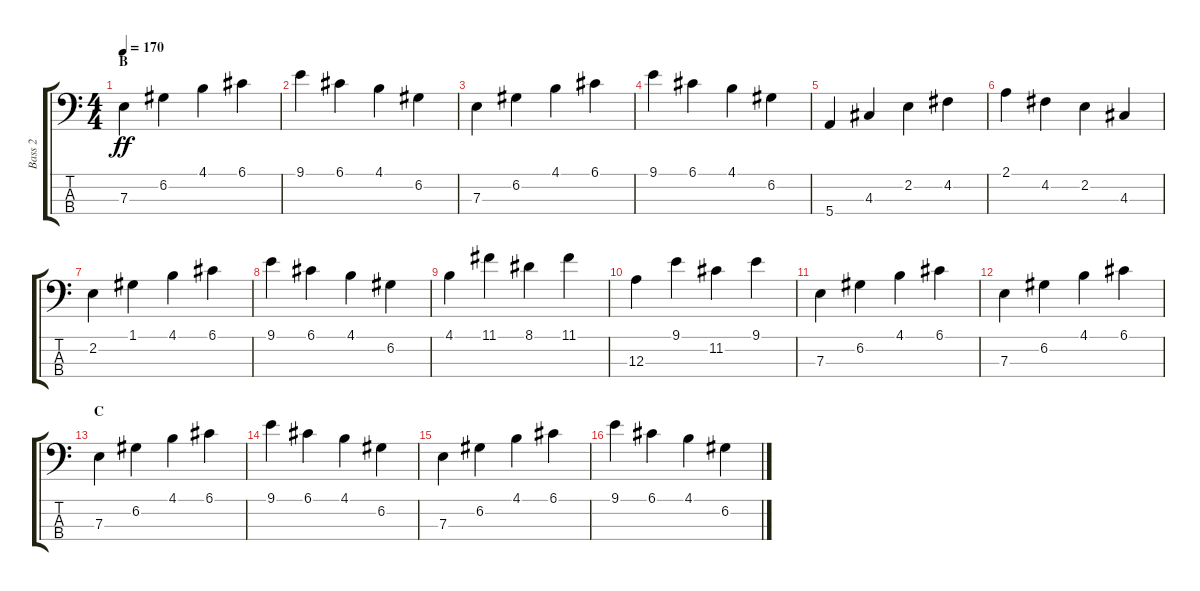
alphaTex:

\track ("Bass 2" "Bass 2") {instrument acousticbass}
\staff {score tabs}
\tuning (G2 D2 A1 E1) {hide}
\ts (4 4)
\section ("" "B")
\tempo 170
\clef f4
\ks c
7.3.4{dy ff} 6.2.4 4.1.4 6.1.4 |
9.1.4 6.1.4 4.1.4 6.2.4 |
7.3.4 6.2.4 4.1.4 6.1.4 |
9.1.4 6.1.4 4.1.4 6.2.4 |
5.4.4 4.3.4 2.2.4 4.2.4 |
2.1.4 4.2.4 2.2.4 4.3.4 |
2.2.4 1.1.4 4.1.4 6.1.4 |
9.1.4 6.1.4 4.1.4 6.2.4 |
4.1.4 11.1.4 8.1.4 11.1.4 |
12.3.4 9.1.4 11.2.4 9.1.4 |
7.3.4 6.2.4 4.1.4 6.1.4 |
7.3.4 6.2.4 4.1.4 6.1.4 |
\section ("" "C")
7.3.4{instrument electricbassfinger} 6.2.4 4.1.4 6.1.4 |
9.1.4 6.1.4 4.1.4 6.2.4 |
7.3.4 6.2.4 4.1.4 6.1.4 |
9.1.4 6.1.4 4.1.4 6.2.4
